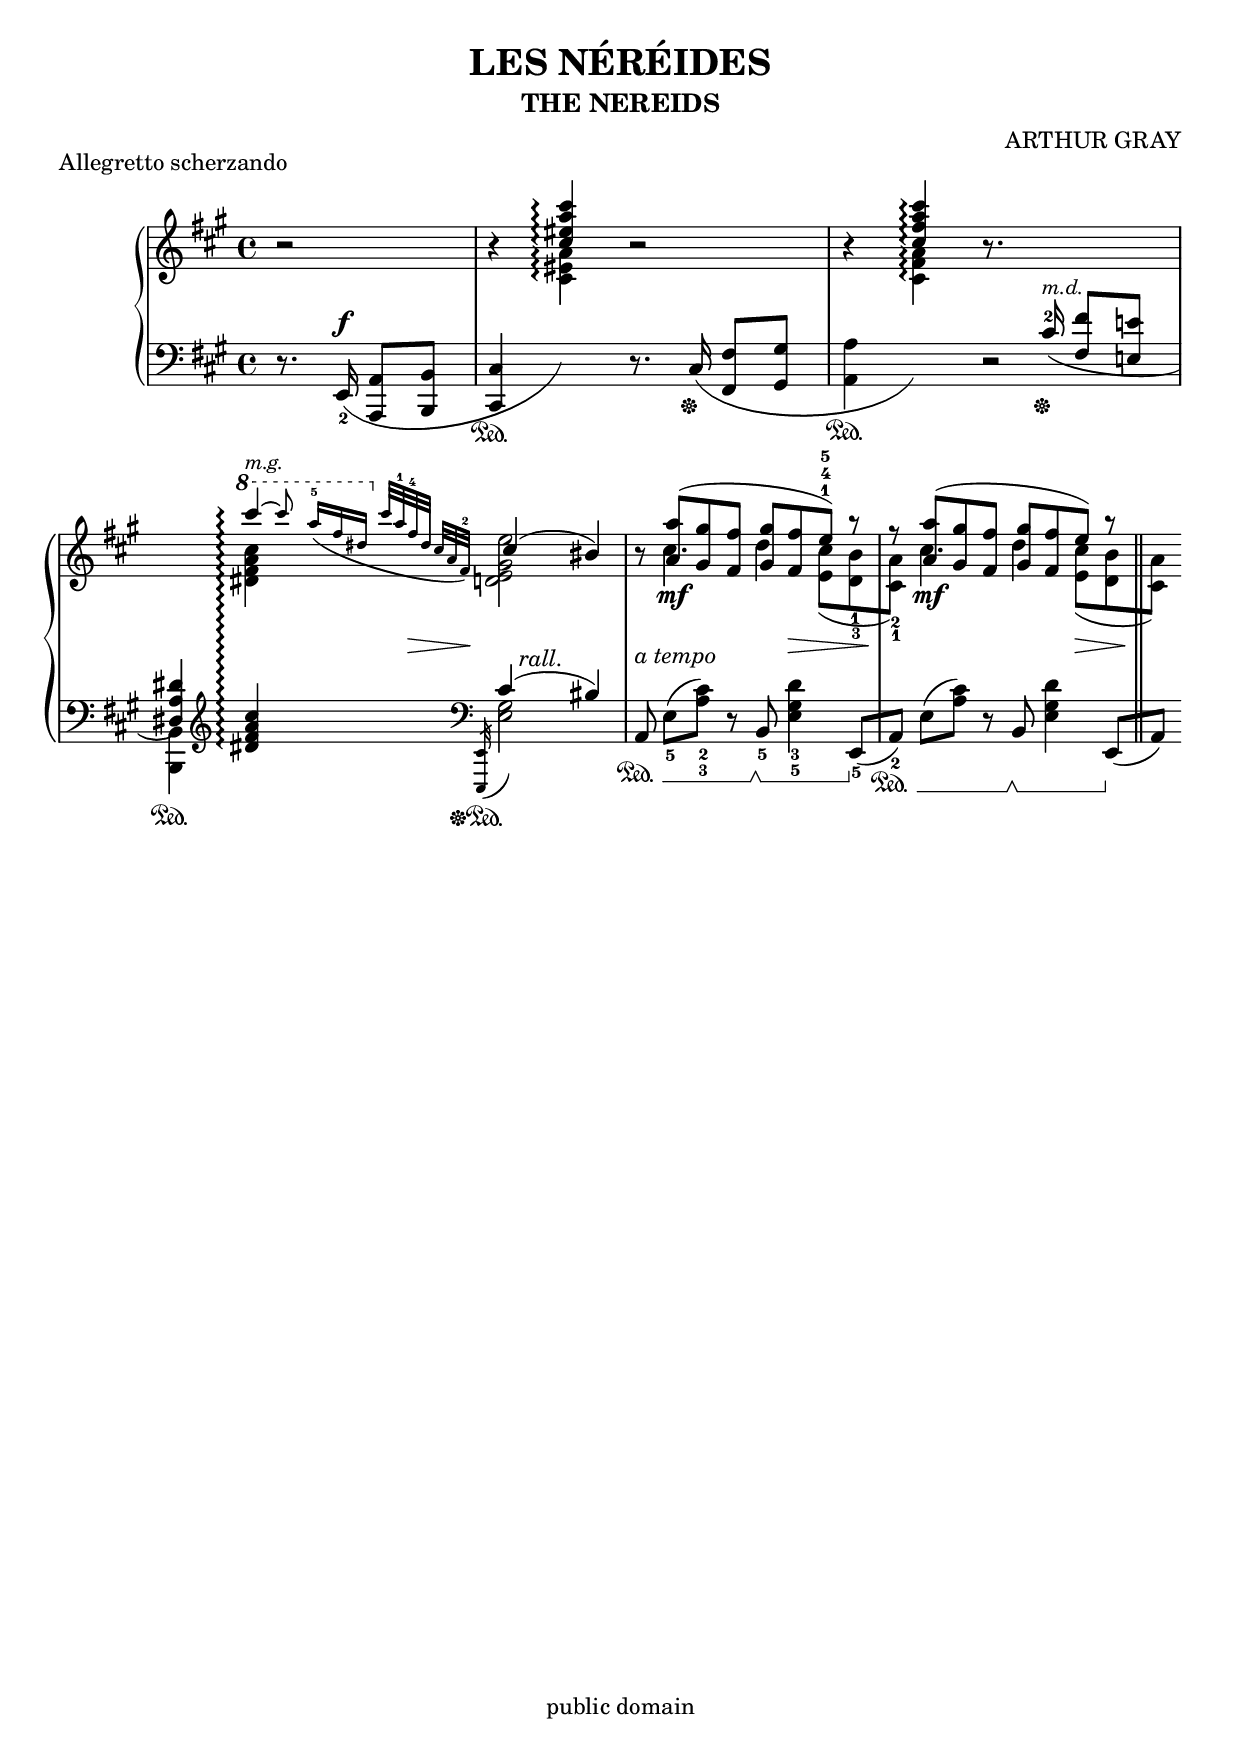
\version "2.16.0"

\header {
    composer = "ARTHUR GRAY"
    title = "LES NÉRÉIDES"
    subtitle = "THE NEREIDS"
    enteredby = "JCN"
    piece = "Allegretto scherzando"
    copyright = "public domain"

    texidoc="Highly tweaked example of lilypond output"
}

%{

Nastiest piece of competition at
http://www.orphee.com/comparison/study.html, see
http://www.orphee.com/comparison/gray.pdf

Lines that contain tweaks (10 currently, not counting reverts) are
marked with %tweak

possibly more impressive to render without tweaks?

  grep -v tweak input/les-nereides.ly >> lnnt.ly
  lilypond lnnt.ly

%}

treble = \new Voice \relative c''{
    \key a \major
    r2
    | %2
    \stemUp
    r4 <cis eis a cis>\arpeggio r2
    | %3
    r4 <cis fis a cis>\arpeggio r8.

    \change Staff=bass

    cis,16^2(^\markup {\small \italic "m.d." }\sustainOff
    <fis fis,>8 <e! e,!>
    | %4
    <dis, a' dis>4)\sustainOn

    \change Staff=treble

    \slurUp
    \set PianoStaff.connectArpeggios = ##t

    \ottava #1

    \tieUp
    cis''''4^\markup { \small \italic "m.g." }\arpeggio~
    \grace {
        cis8
	\revert Stem #'direction

	a16[-5_( fis dis]
	\ottava #0

	cis32[ a-1 fis-4 dis]   cis[ a  fis)-2]
				% the small grace in lower staff comes after us
	s32
    }


    \stemUp
    cis'4( bis)

    | %5
    r8 <a' a,>8(\mf <gis gis,> <fis fis,>

    % \fingerUp
    \override Fingering  #'direction = #UP

    <gis gis,> <fis fis,> e)-1-4-5 r

    | %6
    r <a a,>8(\mf <gis gis,> <fis fis,>
    <gis gis,> <fis fis,>  e) r

    | %7
    \bar "||"
}

trebleTwo = \new Voice \relative c''{
    \stemDown
    \slurDown
    % \fingerDown
    \override Fingering  #'direction = #DOWN
    s2
    | %1
    s1*2
    | %4
    s4
    <cis' a fis dis>4\arpeggio
    <e, gis, e d!>2
    | %5
    s8 cis4. d4
    % fair to count as one tweak?
    \override Fingering #'add-stem-support = ##t %tweak
    \override Fingering #'padding = #0.15
    \override Fingering #'slur-padding = #0.1
    <cis e,>8[( <d,_3 b'_1>
    | %6
    <cis_1 a'_2>)] cis'4. d4
    <cis e,>8[( <b d,>
    | %7
    <a cis,>)]
}

bass = \new Voice \relative c{
    \partial 2
    \key a \major

    \slurDown
    \dynamicUp

    r8. e,16(\f_2 <a a,>8[ <b b,>]
    | %2
    %\override Staff.SustainPedalLineSpanner #'staff-padding = #5 %tweak

    <cis cis,>4\sustainOn
    \change Staff=treble
    \stemDown
    <a'' eis cis>4)\arpeggio

    \change Staff=bass
    \stemNeutral

    r8. cis,,16(\sustainOff <fis fis,>8 <gis gis,>

    | %3

    <a a,>4\sustainOn
    \change Staff=treble

    \stemNeutral
    \stemDown
    <a' fis cis>)\arpeggio
    \change Staff=bass
    \stemNeutral
    r2

    | %4
    \stemDown
    <b,, b,>4
    \clef treble
    \stemNeutral
    <<
        %urg: staff-change: ! on dis
        <cis'' a fis dis!>\arpeggio
    >>

    \grace {
	\override Flag  #'stroke-style = #"grace"

        s8
        s16 s s
 	s32 s s
	s s s
	\clef bass
	<e,,, e,>32(\sustainOff\sustainOn

	\revert Flag #'stroke-style
    }
    <gis' e>2)

    | %5
    \slurUp

    % \fingerDown
    \override Fingering  #'direction = #DOWN


    %\override Staff.SustainPedalLineSpanner #'staff-padding = #3.5 %tweak
    \set Staff.pedalSustainStyle = #'mixed
    %%a,8 e'[-5(<a-2 cis-3>])


    a,8\sustainOn e'[-5(<a cis>])-2-3
    %%r b,-5 <e-3 gis-5 d'>4
    r b,-5\sustainOff\sustainOn <e gis d'>4-3-5
    \slurNeutral
    e,8[-5(\sustainOff

    | %6
    a)-2]\sustainOn
    \slurUp
    e'[(<a cis>)] r b,\sustainOff\sustainOn <e gis d'>4
    \slurNeutral
    e,8[(\sustainOff

    | %7
    a)]
}

bassTwo = \new Voice \relative c{
    \skip 2
    \skip 1*2
    \skip 2

    \stemUp
    \slurUp

    cis'4( bis)
}

middleDynamics = {
    %\override Dynamics.TextScript  #'padding = #-1 %tweak
    s2
    s1*2
    | %4
    s2
    \grace {
	s8
	s16 s s
	s32 s
	s\> s
	s32 s s\! s

    }
    \textLengthOn
    s32 s-"rall." s s s8 s4
    \textLengthOff
    | %5
    s2-"a tempo" s8
    s \> s s
    | %6
    s8\!
    s2 s8 s\> s
    | %7
    s8\!
}

theScore = \score{
    \context PianoStaff <<
        \new Staff = "treble" <<
            \set beamExceptions = #'((end . (((1 . 8) . (2 2 2 2))
                                           ((1 . 32) . (4 4 4 4 4 4 4 4)))))
	    \treble
	    \trebleTwo
        >>
	\new Dynamics <<
	    \middleDynamics
	>>
        \new Staff = "bass" <<
	    \clef bass
	    \bass
	    \bassTwo
        >>
    >>
    \layout {
	\context {
	    \Score
	    pedalSustainStrings = #'("Ped." "*Ped." "*")
	    \remove Bar_number_engraver
        }
    }
}

\book{
    \score { \theScore }
}

%%% Local variables:
%%% coding: utf-8
%%% LilyPond-indent-level:2
%%% End:

